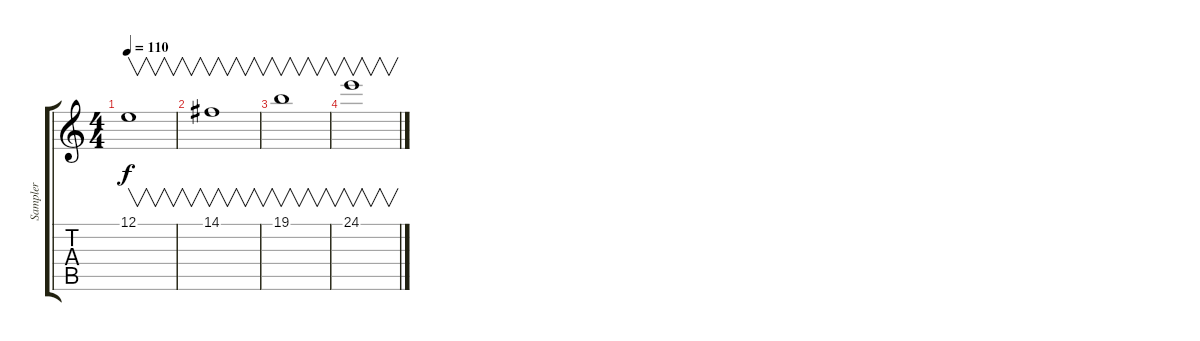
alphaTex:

\track ("Sampler" "Sampler") {instrument whistle}
\staff {score tabs}
\tuning (E4 B3 G3 D3 A2 E2) {hide}
\ts (4 4)
\tempo 110
\clef g2
\ks c
12.1.1{v dy f} |
14.1.1{v} |
19.1.1{v} |
24.1.1{v}
